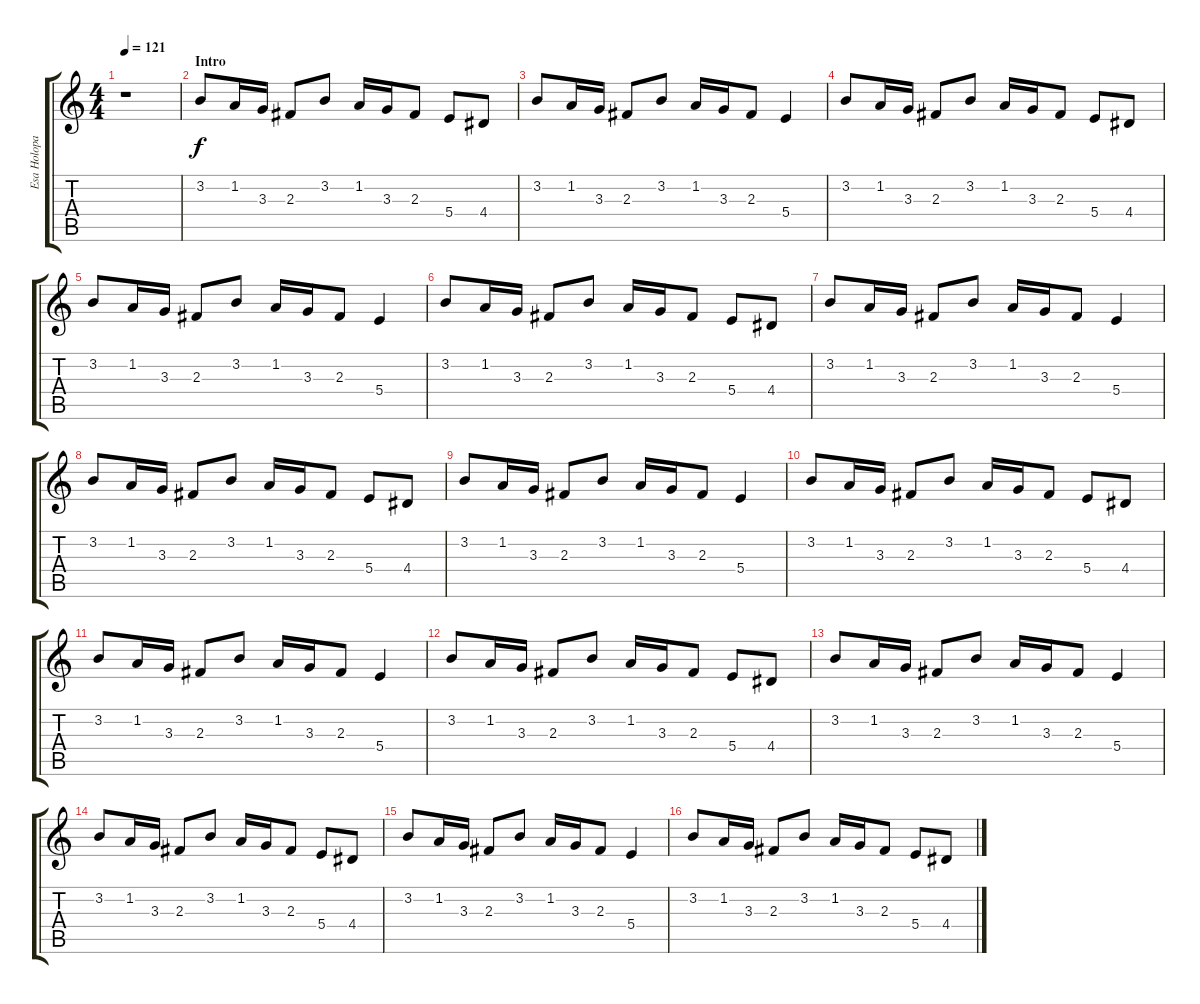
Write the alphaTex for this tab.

\track ("Esa Holopainen" "Esa Holopa") {instrument distortionguitar}
\staff {score tabs}
\tuning (Db4 Ab3 E3 B2 Gb2 Db2) {hide}
\ts (4 4)
\tempo 121
\clef g2
\ks c
r.1{dy f instrument distortionguitar} |
\section ("" "Intro")
3.2.8 1.2.16 3.3.16 2.3.8 3.2.8 1.2.16 3.3.16 2.3.8 5.4.8 4.4.8 |
3.2.8 1.2.16 3.3.16 2.3.8 3.2.8 1.2.16 3.3.16 2.3.8 5.4.4 |
3.2.8 1.2.16 3.3.16 2.3.8 3.2.8 1.2.16 3.3.16 2.3.8 5.4.8 4.4.8 |
3.2.8 1.2.16 3.3.16 2.3.8 3.2.8 1.2.16 3.3.16 2.3.8 5.4.4 |
3.2.8 1.2.16 3.3.16 2.3.8 3.2.8 1.2.16 3.3.16 2.3.8 5.4.8 4.4.8 |
3.2.8 1.2.16 3.3.16 2.3.8 3.2.8 1.2.16 3.3.16 2.3.8 5.4.4 |
3.2.8 1.2.16 3.3.16 2.3.8 3.2.8 1.2.16 3.3.16 2.3.8 5.4.8 4.4.8 |
3.2.8 1.2.16 3.3.16 2.3.8 3.2.8 1.2.16 3.3.16 2.3.8 5.4.4 |
3.2.8 1.2.16 3.3.16 2.3.8 3.2.8 1.2.16 3.3.16 2.3.8 5.4.8 4.4.8 |
3.2.8 1.2.16 3.3.16 2.3.8 3.2.8 1.2.16 3.3.16 2.3.8 5.4.4 |
3.2.8 1.2.16 3.3.16 2.3.8 3.2.8 1.2.16 3.3.16 2.3.8 5.4.8 4.4.8 |
3.2.8 1.2.16 3.3.16 2.3.8 3.2.8 1.2.16 3.3.16 2.3.8 5.4.4 |
3.2.8 1.2.16 3.3.16 2.3.8 3.2.8 1.2.16 3.3.16 2.3.8 5.4.8 4.4.8 |
3.2.8 1.2.16 3.3.16 2.3.8 3.2.8 1.2.16 3.3.16 2.3.8 5.4.4 |
3.2.8 1.2.16 3.3.16 2.3.8 3.2.8 1.2.16 3.3.16 2.3.8 5.4.8 4.4.8
